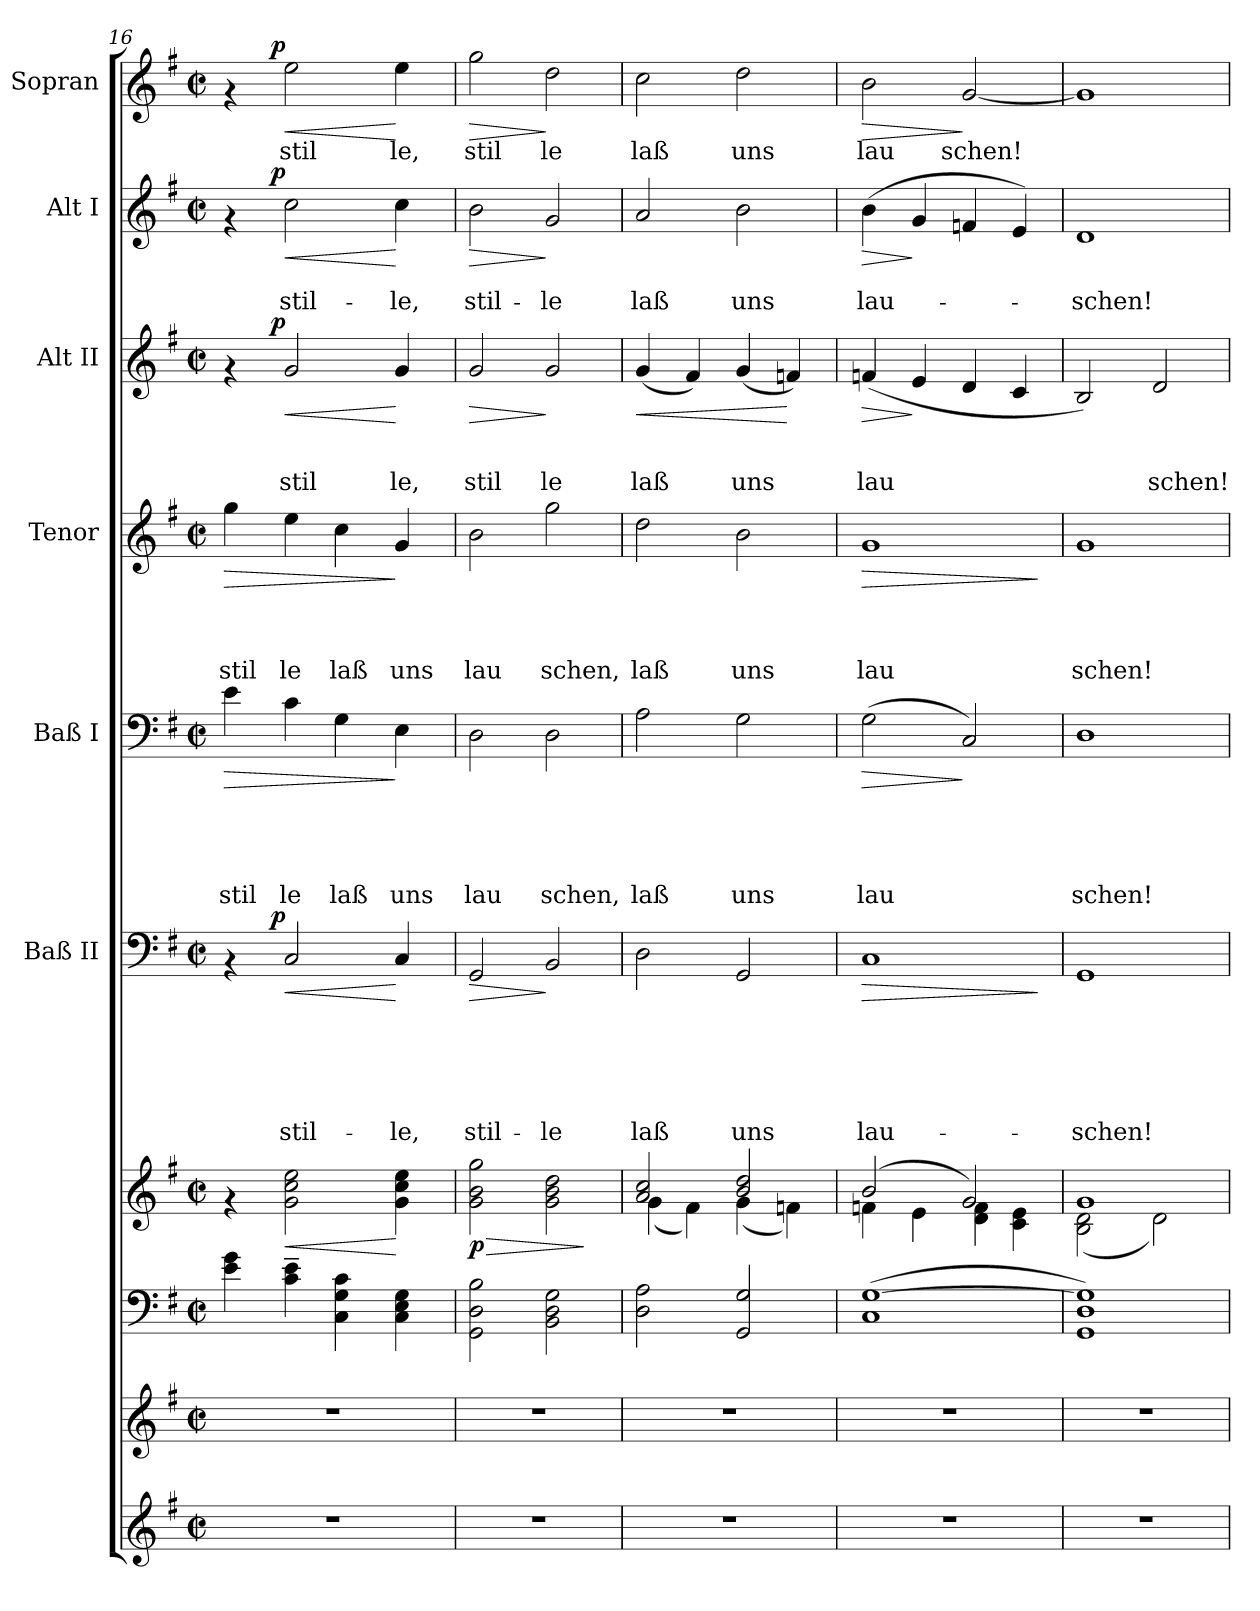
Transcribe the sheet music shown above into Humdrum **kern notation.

**kern	**kern	**kern	**kern	**dynam	**kern	**text	**text	**text	**text	**text	**text	**dynam	**kern	**text	**text	**text	**text	**text	**dynam	**kern	**text	**text	**text	**text	**dynam	**kern	**text	**text	**text	**dynam	**kern	**text	**text	**dynam	**kern	**text	**dynam
*part10	*part9	*part8	*part7	*part7	*part6	*part6	*part6	*part6	*part6	*part6	*part6	*part6	*part5	*part5	*part5	*part5	*part5	*part5	*part5	*part4	*part4	*part4	*part4	*part4	*part4	*part3	*part3	*part3	*part3	*part3	*part2	*part2	*part2	*part2	*part1	*part1	*part1
*staff10	*staff9	*staff8	*staff7	*staff7	*staff6	*staff6	*staff6	*staff6	*staff6	*staff6	*staff6	*staff6	*staff5	*staff5	*staff5	*staff5	*staff5	*staff5	*staff5	*staff4	*staff4	*staff4	*staff4	*staff4	*staff4	*staff3	*staff3	*staff3	*staff3	*staff3	*staff2	*staff2	*staff2	*staff2	*staff1	*staff1	*staff1
*	*	*	*	*	*I"Baß II	*	*	*	*	*	*	*	*I"Baß I	*	*	*	*	*	*	*I"Tenor	*	*	*	*	*	*I"Alt II	*	*	*	*	*I"Alt I	*	*	*	*I"Sopran	*	*
*	*	*	*	*	*I'B.II	*	*	*	*	*	*	*	*I'B.I	*	*	*	*	*	*	*I'T	*	*	*	*	*	*I'A.II	*	*	*	*	*I'A.I	*	*	*	*I'S	*	*
!!LO:PB:g=z
*clefG2	*clefG2	*clefF4	*clefG2	*	*clefF4	*	*	*	*	*	*	*	*clefF4	*	*	*	*	*	*	*clefG2	*	*	*	*	*	*clefG2	*	*	*	*	*clefG2	*	*	*	*clefG2	*	*
*k[f#]	*k[f#]	*k[f#]	*k[f#]	*	*k[f#]	*	*	*	*	*	*	*	*k[f#]	*	*	*	*	*	*	*k[f#]	*	*	*	*	*	*k[f#]	*	*	*	*	*k[f#]	*	*	*	*k[f#]	*	*
*G:	*G:	*G:	*G:	*	*G:	*	*	*	*	*	*	*	*G:	*	*	*	*	*	*	*G:	*	*	*	*	*	*G:	*	*	*	*	*G:	*	*	*	*G:	*	*
*M2/2	*M2/2	*M2/2	*M2/2	*	*M2/2	*	*	*	*	*	*	*	*M2/2	*	*	*	*	*	*	*M2/2	*	*	*	*	*	*M2/2	*	*	*	*	*M2/2	*	*	*	*M2/2	*	*
*met(c|)	*met(c|)	*met(c|)	*met(c|)	*	*met(c|)	*	*	*	*	*	*	*	*met(c|)	*	*	*	*	*	*	*met(c|)	*	*	*	*	*	*met(c|)	*	*	*	*	*met(c|)	*	*	*	*met(c|)	*	*
=16	=16	=16	=16	=16	=16	=16	=16	=16	=16	=16	=16	=16	=16	=16	=16	=16	=16	=16	=16	=16	=16	=16	=16	=16	=16	=16	=16	=16	=16	=16	=16	=16	=16	=16	=16	=16	=16
!	!	!	!	!	!	!	!	!	!	!	!	!	!	!	!	!	!	!LO:LY:b	!LO:HP:b	!	!	!	!	!LO:LY:b	!LO:HP:b	!	!	!	!	!	!	!	!	!	!	!	!
*	*	*	*	*	*^	*	*	*	*	*	*	*	*	*	*	*	*	*	*	*	*	*	*	*	*	*^	*	*	*	*	*^	*	*	*	*^	*	*
1r	1r	4e\ 4g\	4rf	.	4rAA	8..ryy	.	.	.	.	.	.	.	4e\	.	.	.	.	stil	>	4gg\	.	.	.	stil	>	4rf	8..ryy	.	.	.	.	4rf	8..ryy	.	.	.	4rf	8..ryy	.	.
!	!	!	!	!	!	!	!	!	!	!	!	!	!LO:DY:a	!	!	!	!	!	!	!	!	!	!	!	!	!	!	!	!	!	!	!LO:DY:a	!	!	!	!	!LO:DY:a	!	!	!	!LO:DY:a
.	.	.	.	.	.	2ryy	.	.	.	.	.	.	p	.	.	.	.	.	.	.	.	.	.	.	.	.	.	2ryy	.	.	.	p	.	2ryy	.	.	p	.	2ryy	.	p
!	!	!	!	!LO:HP:b	!	!	!	!	!	!	!	!LO:LY:b	!LO:HP:b	!	!	!	!	!	!LO:LY:b	!	!	!	!	!	!LO:LY:b	!	!	!	!	!	!LO:LY:b	!LO:HP:b	!	!	!	!LO:LY:b	!LO:HP:b	!	!	!LO:LY:b	!LO:HP:b
.	.	4c\~> 4e\~>	2g\ 2cc\ 2ee\	<	2C/	.	.	.	.	.	.	stil-	<	4c\	.	.	.	.	le	.	4ee\	.	.	.	le	.	2g/	.	.	.	stil	<	2cc\	.	.	stil-	<	2ee\	.	stil	<
!	!	!	!	!	!	!	!	!	!	!	!	!	!	!	!	!	!	!	!LO:LY:b	!	!	!	!	!	!LO:LY:b	!	!	!	!	!	!	!	!	!	!	!	!	!	!	!	!
.	.	4C\ 4G\ 4c\	.	.	.	.	.	.	.	.	.	.	.	4G\	.	.	.	.	laß	.	4cc\	.	.	.	laß	.	.	.	.	.	.	.	.	.	.	.	.	.	.	.	.
.	.	.	.	.	.	4ryy	.	.	.	.	.	.	.	.	.	.	.	.	.	.	.	.	.	.	.	.	.	4ryy	.	.	.	.	.	4ryy	.	.	.	.	4ryy	.	.
!	!	!	!	!	!	!	!	!	!	!	!	!LO:LY:b	!	!	!	!	!	!	!LO:LY:b	!	!	!	!	!	!LO:LY:b	!	!	!	!	!	!LO:LY:b	!	!	!	!	!LO:LY:b	!	!	!	!LO:LY:b	!
.	.	4C\ 4E\ 4G\	4g\ 4cc\ 4ee\	[	4C/	.	.	.	.	.	.	-le,	[	4E\	.	.	.	.	uns	]	4g/	.	.	.	uns	]	4g/	.	.	.	le,	[	4cc\	.	.	-le,	[	4ee\	.	le,	[
.	.	.	.	.	.	32ryy	.	.	.	.	.	.	.	.	.	.	.	.	.	.	.	.	.	.	.	.	.	32ryy	.	.	.	.	.	32ryy	.	.	.	.	32ryy	.	.
=17!	=17!	=17!	=17!	=17!	=17!	=17!	=17!	=17!	=17!	=17!	=17!	=17!	=17!	=17!	=17!	=17!	=17!	=17!	=17!	=17!	=17!	=17!	=17!	=17!	=17!	=17!	=17!	=17!	=17!	=17!	=17!	=17!	=17!	=17!	=17!	=17!	=17!	=17!	=17!	=17!	=17!
!	!	!	!	!LO:HP:b	!	!	!	!	!	!	!	!LO:LY:b	!LO:HP:b	!	!	!	!	!	!LO:LY:b	!	!	!	!	!	!LO:LY:b	!	!	!	!	!	!LO:LY:b	!LO:HP:b	!	!	!	!LO:LY:b	!LO:HP:b	!	!	!LO:LY:b	!LO:HP:b
!	!	!	!	!LO:DY:n=1:b	!	!	!	!	!	!	!	!	!	!	!	!	!	!	!	!	!	!	!	!	!	!	!	!	!	!	!	!	!	!	!	!	!	!	!	!	!
*	*	*	*	*	*	*	*	*	*	*	*	*	*	*	*	*	*	*	*	*	*	*	*	*	*	*	*v	*v	*	*	*	*	*	*	*	*	*	*v	*v	*	*
*	*	*	*	*	*v	*v	*	*	*	*	*	*	*	*	*	*	*	*	*	*	*	*	*	*	*	*	*	*	*	*	*	*v	*v	*	*	*	*	*	*
1r	1r	2GG\ 2D\ 2B\	2g\ 2b\ 2gg\	> p	2GG/	.	.	.	.	.	stil-	>	2D\	.	.	.	.	lau	.	2b\	.	.	.	lau	.	2g/	.	.	stil	>	2b\	.	stil-	>	2gg\	stil	>
!	!	!	!	!	!	!	!	!	!	!	!LO:LY:b	!	!	!	!	!	!	!LO:LY:b	!	!	!	!	!	!LO:LY:b	!	!	!	!	!LO:LY:b	!	!	!	!LO:LY:b	!	!	!LO:LY:b	!
.	.	2BB\ 2D\ 2G\	2g\ 2b\ 2dd\	.	2BB/	.	.	.	.	.	-le	]	2D\	.	.	.	.	schen,	.	2gg\	.	.	.	schen,	.	2g/	.	.	le	]	2g/	.	-le	]	2dd\	le	]
.	.	.	.	]	.	.	.	.	.	.	.	.	.	.	.	.	.	.	.	.	.	.	.	.	.	.	.	.	.	.	.	.	.	.	.	.	.
=18!	=18!	=18!	=18!	=18!	=18!	=18!	=18!	=18!	=18!	=18!	=18!	=18!	=18!	=18!	=18!	=18!	=18!	=18!	=18!	=18!	=18!	=18!	=18!	=18!	=18!	=18!	=18!	=18!	=18!	=18!	=18!	=18!	=18!	=18!	=18!	=18!	=18!
*	*	*	*^	*	*	*	*	*	*	*	*	*	*	*	*	*	*	*	*	*	*	*	*	*	*	*	*	*	*	*	*	*	*	*	*	*	*
!	!	!	!	!	!	!	!	!	!	!	!	!LO:LY:b	!	!	!	!	!	!	!LO:LY:b	!	!	!	!	!	!LO:LY:b	!	!	!	!	!LO:LY:b	!LO:HP:b	!	!	!LO:LY:b	!	!	!LO:LY:b	!
1r	1r	2D\ 2A\	2a/ 2cc/	(<4g\	.	2D\	.	.	.	.	.	laß	.	2A\	.	.	.	.	laß	.	2dd\	.	.	.	laß	.	(<4g/	.	.	laß	<	2a/	.	laß	.	2cc\	laß	.
.	.	.	.	4f#\)	.	.	.	.	.	.	.	.	.	.	.	.	.	.	.	.	.	.	.	.	.	.	4f#/)	.	.	.	.	.	.	.	.	.	.	.
!	!	!	!	!	!	!	!	!	!	!	!	!LO:LY:b	!	!	!	!	!	!	!LO:LY:b	!	!	!	!	!	!LO:LY:b	!	!	!	!	!LO:LY:b	!	!	!	!LO:LY:b	!	!	!LO:LY:b	!
.	.	2GG/ 2G/	2b/ 2dd/	(<4g\	.	2GG/	.	.	.	.	.	uns	.	2G\	.	.	.	.	uns	.	2b\	.	.	.	uns	.	(<4g/	.	.	uns	.	2b\	.	uns	.	2dd\	uns	.
.	.	.	.	4fn\)	.	.	.	.	.	.	.	.	.	.	.	.	.	.	.	.	.	.	.	.	.	.	4fn/)	.	.	.	[	.	.	.	.	.	.	.
=19!	=19!	=19!	=19!	=19!	=19!	=19!	=19!	=19!	=19!	=19!	=19!	=19!	=19!	=19!	=19!	=19!	=19!	=19!	=19!	=19!	=19!	=19!	=19!	=19!	=19!	=19!	=19!	=19!	=19!	=19!	=19!	=19!	=19!	=19!	=19!	=19!	=19!	=19!
!	!	!	!	!	!	!	!	!	!	!	!	!LO:LY:b	!LO:HP:b	!	!	!	!	!	!LO:LY:b	!LO:HP:b	!	!	!	!	!LO:LY:b	!LO:HP:b	!	!	!	!LO:LY:b	!LO:HP:b	!	!	!LO:LY:b	!LO:HP:b	!	!LO:LY:b	!LO:HP:b
1r	1r	(<1C [>1G	(>2b/	4fn\	.	1C	.	.	.	.	.	lau-	>	(>2G\	.	.	.	.	lau	>	1g	.	.	.	lau	>	(<4fn/	.	.	lau	>	(<4b\	.	lau-	>	2b\	lau	>
.	.	.	.	4e\	.	.	.	.	.	.	.	.	.	.	.	.	.	.	.	.	.	.	.	.	.	.	4e/	.	.	.	]	4g/	.	.	]	.	.	.
!	!	!	!	!	!	!	!	!	!	!	!	!	!	!	!	!	!	!	!	!	!	!	!	!	!	!	!	!	!	!	!	!	!	!	!	!	!LO:LY:b	!
.	.	.	2g/)	4d\ 4f\	.	.	.	.	.	.	.	.	.	2C/)	.	.	.	.	.	]	.	.	.	.	.	.	4d/	.	.	.	.	4fn/	.	.	.	[<2g/	schen!	]
.	.	.	.	4c\ 4e\	.	.	.	.	.	.	.	.	.	.	.	.	.	.	.	.	.	.	.	.	.	.	4c/	.	.	.	.	4e/)	.	.	.	.	.	.
*	*	*	*v	*v	*	*	*	*	*	*	*	*	*	*	*	*	*	*	*	*	*	*	*	*	*	*	*	*	*	*	*	*	*	*	*	*	*	*
.	.	.	.	.	.	.	.	.	.	.	.	]	.	.	.	.	.	.	.	.	.	.	.	.	]	.	.	.	.	.	.	.	.	.	.	.	.
=20!	=20!	=20!	=20!	=20!	=20!	=20!	=20!	=20!	=20!	=20!	=20!	=20!	=20!	=20!	=20!	=20!	=20!	=20!	=20!	=20!	=20!	=20!	=20!	=20!	=20!	=20!	=20!	=20!	=20!	=20!	=20!	=20!	=20!	=20!	=20!	=20!	=20!
*	*	*	*^	*	*	*	*	*	*	*	*	*	*	*	*	*	*	*	*	*	*	*	*	*	*	*	*	*	*	*	*	*	*	*	*	*	*
!	!	!	!	!	!	!	!	!	!	!	!	!LO:LY:b	!	!	!	!	!	!	!LO:LY:b	!	!	!	!	!	!LO:LY:b	!	!	!	!	!	!	!	!	!LO:LY:b	!	!	!	!
1r	1r	1GG 1D 1G])	1g	(<2B\ 2d\	.	1GG	.	.	.	.	.	-schen!	.	1D	.	.	.	.	schen!	.	1g	.	.	.	schen!	.	2B/)	.	.	.	.	1d	.	-schen!	.	1g]	.	.
!	!	!	!	!	!	!	!	!	!	!	!	!	!	!	!	!	!	!	!	!	!	!	!	!	!	!	!	!	!	!LO:LY:b	!	!	!	!	!	!	!	!
.	.	.	.	2d\)	.	.	.	.	.	.	.	.	.	.	.	.	.	.	.	.	.	.	.	.	.	.	2d/	.	.	schen!	.	.	.	.	.	.	.	.
*	*	*	*v	*v	*	*	*	*	*	*	*	*	*	*	*	*	*	*	*	*	*	*	*	*	*	*	*	*	*	*	*	*	*	*	*	*	*	*
=!	=!	=!	=!	=!	=!	=!	=!	=!	=!	=!	=!	=!	=!	=!	=!	=!	=!	=!	=!	=!	=!	=!	=!	=!	=!	=!	=!	=!	=!	=!	=!	=!	=!	=!	=!	=!	=!
*-	*-	*-	*-	*-	*-	*-	*-	*-	*-	*-	*-	*-	*-	*-	*-	*-	*-	*-	*-	*-	*-	*-	*-	*-	*-	*-	*-	*-	*-	*-	*-	*-	*-	*-	*-	*-	*-
